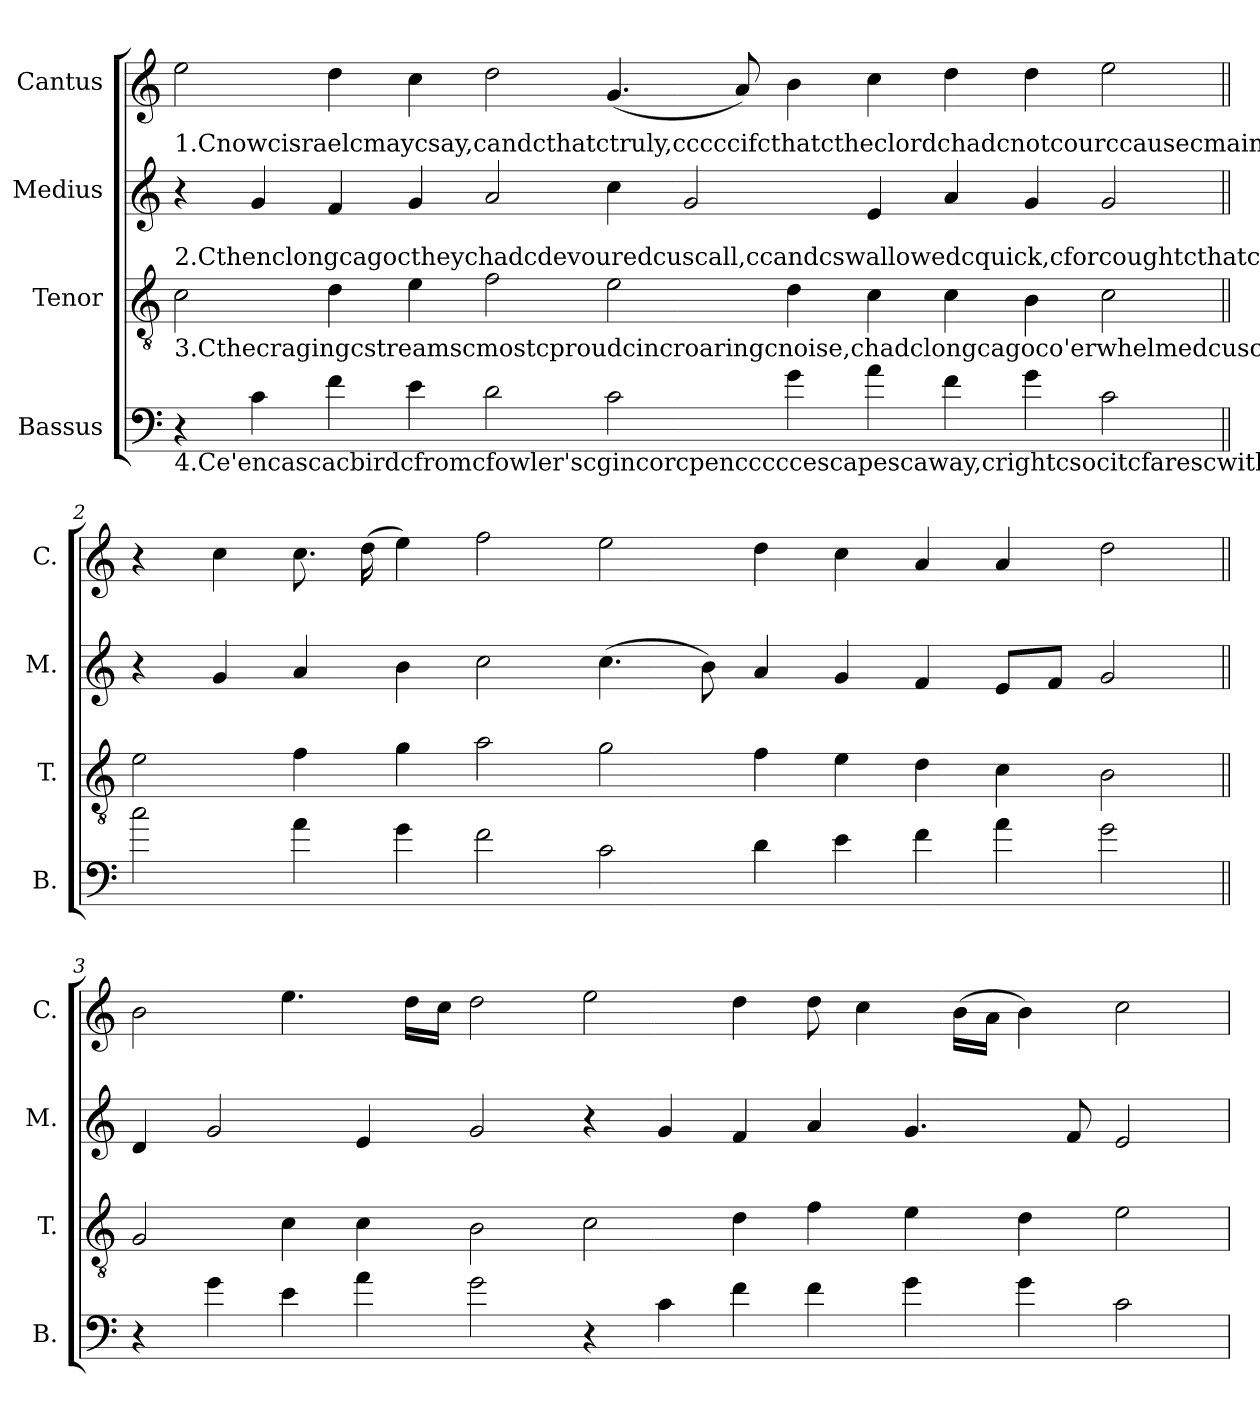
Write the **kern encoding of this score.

**kern	**kern	**kern	**kern
*part4	*part3	*part2	*part1
*staff4	*staff3	*staff2	*staff1
*I"Bassus	*I"Tenor	*I"Medius	*I"Cantus
*I'B.	*I'T.	*I'M.	*I'C.
*clefF4	*clefGv2	*clefG2	*clefG2
*ITrd7c12	*	*	*
*k[]	*k[]	*k[]	*k[]
*C:	*C:	*C:	*C:
=1	=1	=1	=1
!	!	!LO:TX:a:t=1.Cnowcisraelcmaycsay,candcthatctruly,cccccifcthatctheclordchadcnotcourccausecmaintained,cccifcthatctheclordchadcnotcourcrightcsustained,	!
!	!LO:TX:a:t=2.Cthenclongcagoctheychadcdevouredcuscall,ccandcswallowedcquick,cforcoughtcthatcweccouldcdeem;csuchcwasctheircrage,cascwecmightcwellcesteem	!	!
!LO:TX:a:t=3.Cthecragingcstreamscmostcproudcincroaringcnoise,chadclongcagoco'erwhelmedcuscincthecdeep;ccpraisc-cedcbecgod,cwhichcdothcuscsafelyckeep	!	!	!
!LO:TX:b:t=4.Ce'encascacbirdcfromcfowler'scgincorcpencccccescapescaway,crightcsocitcfarescwithcus;ccccccccccccccccbrokecarecthecnets,candcwecesc-ccapc-cedcthus.	!	!	!
!	!	!	!LO:N:head=open
4r	2c\	4r	2ee\
!LO:N:head=solid	!	!	!
4C\	.	4g/	.
!LO:N:head=solid	!	!LO:N:head=solid	!
4F\	4d\	4f/	4dd\
!LO:N:head=solid	!LO:N:head=solid	!	!LO:N:head=solid
4E\	4e\	4g/	4cc\
!	!	!LO:N:head=open	!
2D\	2f\	2a/	2dd\
!	!LO:N:head=open	!LO:N:head=solid	!
2C\	2e\	4cc\	(<4.g/
.	.	2g/	.
!	!	!	!LO:N:head=solid
.	.	.	8a/)
!	!	!	!LO:N:head=solid
4G\	4d\	.	4b\
!LO:N:head=solid	!LO:N:head=solid	!LO:N:head=solid	!LO:N:head=solid
4A\	4c\	4e/	4cc\
!LO:N:head=solid	!LO:N:head=solid	!LO:N:head=solid	!
4F\	4c\	4a/	4dd\
!	!LO:N:head=solid	!	!
4G\	4B\	4g/	4dd\
!	!	!	!LO:N:head=open
2C\	2c\	2g/	2ee\
=2||	=2||	=2||	=2||
!	!LO:N:head=open	!	!
2c\	2e\	4r	4r
!	!	!	!LO:N:head=solid
.	.	4g/	4cc\
!LO:N:head=solid	!LO:N:head=solid	!LO:N:head=solid	!LO:N:head=solid
4A\	4f\	4a/	8.cc\
.	.	.	(>16dd\
!	!	!LO:N:head=solid	!LO:N:head=solid
4G\	4g\	4b\	4ee\)
!	!LO:N:head=open	!	!
2F\	2a\	2cc\	2ff\
!	!	!LO:N:head=solid	!LO:N:head=open
2C\	2g\	(>4.cc\	2ee\
!	!	!LO:N:head=solid	!
.	.	8b\)	.
!	!LO:N:head=solid	!LO:N:head=solid	!
4D\	4f\	4a/	4dd\
!LO:N:head=solid	!LO:N:head=solid	!	!LO:N:head=solid
4E\	4e\	4g/	4cc\
!LO:N:head=solid	!	!LO:N:head=solid	!LO:N:head=solid
4F\	4d\	4f/	4a/
!LO:N:head=solid	!LO:N:head=solid	!LO:N:head=solid	!LO:N:head=solid
4A\	4c\	8e/L	4a/
!	!	!LO:N:head=solid	!
.	.	8f/J	.
!	!LO:N:head=open	!	!
2G\	2B\	2g/	2dd\
=3||	=3||	=3||	=3||
!	!	!	!LO:N:head=open
4r	2G/	4d/	2b\
4G\	.	2g/	.
!LO:N:head=solid	!LO:N:head=solid	!	!LO:N:head=solid
4E\	4c\	.	4.ee\
!LO:N:head=solid	!LO:N:head=solid	!LO:N:head=solid	!
4A\	4c\	4e/	.
.	.	.	16dd\LL
!	!	!	!LO:N:head=solid
.	.	.	16cc\JJ
!	!LO:N:head=open	!	!
2G\	2B\	2g/	2dd\
!	!	!	!LO:N:head=open
4r	2c\	4r	2ee\
!LO:N:head=solid	!	!	!
4C\	.	4g/	.
!LO:N:head=solid	!	!LO:N:head=solid	!
4F\	4d\	4f/	4dd\
!LO:N:head=solid	!LO:N:head=solid	!LO:N:head=solid	!
4F\	4f\	4a/	8dd\
!	!	!	!LO:N:head=solid
.	.	.	4cc\
!	!LO:N:head=solid	!	!
4G\	4e\	4.g/	.
!	!	!	!LO:N:head=solid
.	.	.	(>16b\LL
!	!	!	!LO:N:head=solid
.	.	.	16a\JJ
!	!	!	!LO:N:head=solid
4G\	4d\	.	4b\)
!	!	!LO:N:head=solid	!
.	.	8f/	.
!	!LO:N:head=open	!LO:N:head=open	!
2C\	2e\	2e/	2cc\
=	=	=	=
*-	*-	*-	*-
